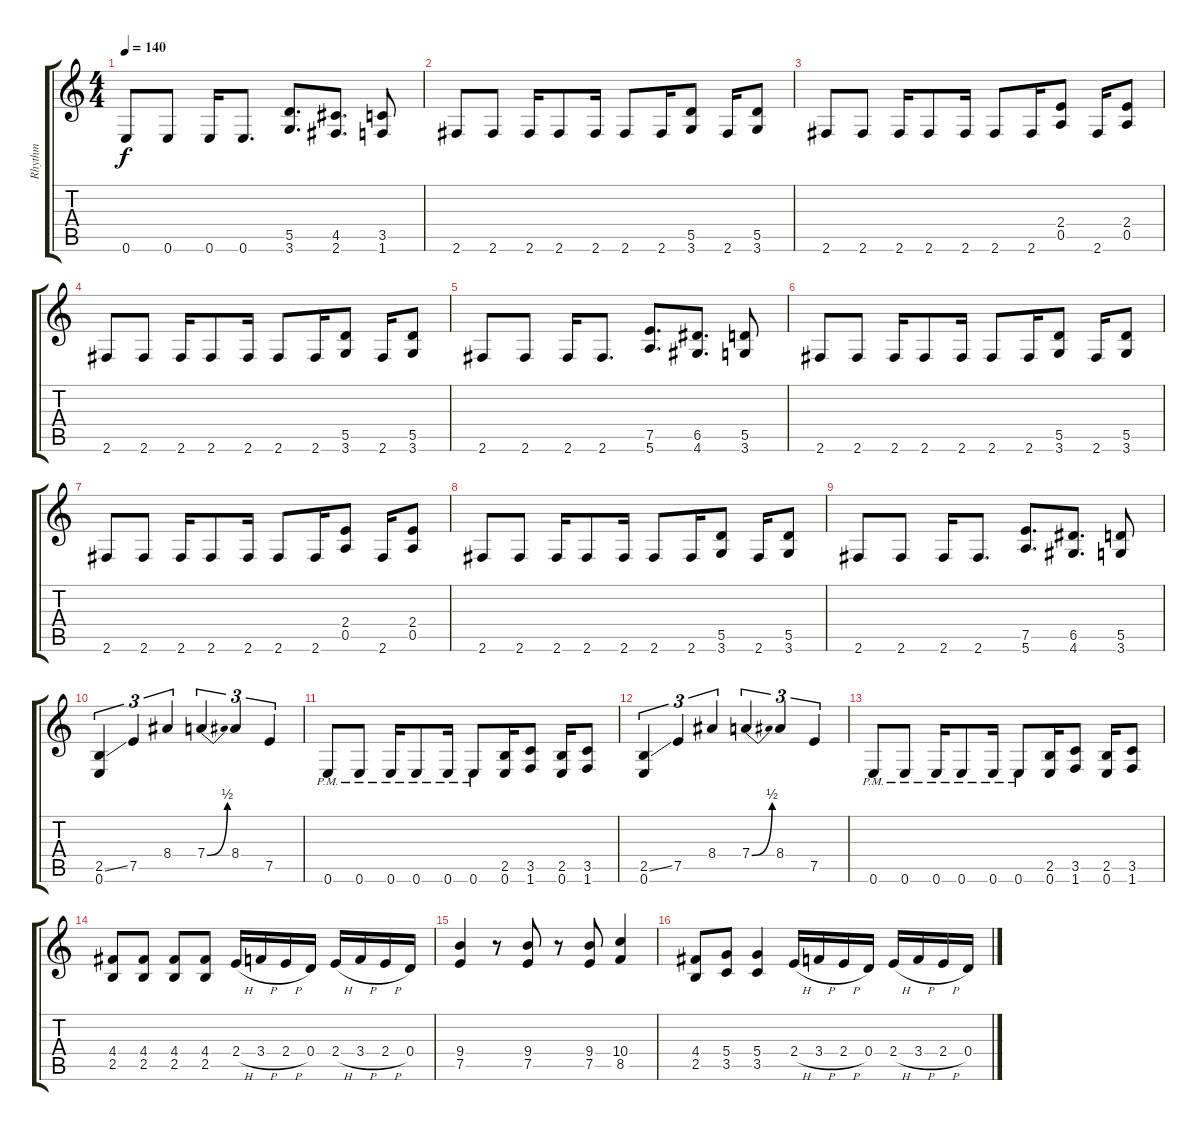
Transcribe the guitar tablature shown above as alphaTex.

\track ("Rhythm" "Rhythm") {instrument distortionguitar}
\staff {score tabs}
\tuning (E4 B3 G3 D3 A2 E2) {hide}
\ts (4 4)
\tempo 140
\clef g2
\ks c
0.6.8{dy f} 0.6.8 0.6.16 0.6.8{d} (5.5 3.6).8{d} (4.5 2.6).8{d} (3.5 1.6).8 |
2.6.8 2.6.8 2.6.16 2.6.8 2.6.16 2.6.8 2.6.16 (5.5 3.6).8 2.6.16 (5.5 3.6).8 |
2.6.8 2.6.8 2.6.16 2.6.8 2.6.16 2.6.8 2.6.16 (2.4 0.5).8 2.6.16 (2.4 0.5).8 |
2.6.8 2.6.8 2.6.16 2.6.8 2.6.16 2.6.8 2.6.16 (5.5 3.6).8 2.6.16 (5.5 3.6).8 |
2.6.8 2.6.8 2.6.16 2.6.8{d} (7.5 5.6).8{d} (6.5 4.6).8{d} (5.5 3.6).8 |
2.6.8 2.6.8 2.6.16 2.6.8 2.6.16 2.6.8 2.6.16 (5.5 3.6).8 2.6.16 (5.5 3.6).8 |
2.6.8 2.6.8 2.6.16 2.6.8 2.6.16 2.6.8 2.6.16 (2.4 0.5).8 2.6.16 (2.4 0.5).8 |
2.6.8 2.6.8 2.6.16 2.6.8 2.6.16 2.6.8 2.6.16 (5.5 3.6).8 2.6.16 (5.5 3.6).8 |
2.6.8 2.6.8 2.6.16 2.6.8{d} (7.5 5.6).8{d} (6.5 4.6).8{d} (5.5 3.6).8 |
(2.5{ss} 0.6).4{tu (3 2)} 7.5.4{tu (3 2)} 8.4.4{tu (3 2)} 7.4{be (bend 0 0 60 2)}.4{tu (3 2)} 8.4.4{tu (3 2)} 7.5.4{tu (3 2)} |
0.6{pm}.8 0.6{pm}.8 0.6{pm}.16 0.6{pm}.8 0.6{pm}.16 0.6{pm}.8 (2.5 0.6).16 (3.5 1.6).8 (2.5 0.6).16 (3.5 1.6).8 |
(2.5{ss} 0.6).4{tu (3 2)} 7.5.4{tu (3 2)} 8.4.4{tu (3 2)} 7.4{be (bend 0 0 60 2)}.4{tu (3 2)} 8.4.4{tu (3 2)} 7.5.4{tu (3 2)} |
0.6{pm}.8 0.6{pm}.8 0.6{pm}.16 0.6{pm}.8 0.6{pm}.16 0.6{pm}.8 (2.5 0.6).16 (3.5 1.6).8 (2.5 0.6).16 (3.5 1.6).8 |
(4.4 2.5).8 (4.4 2.5).8 (4.4 2.5).8 (4.4 2.5).8 2.4{h}.16 3.4{h}.16 2.4{h}.16 0.4.16 2.4{h}.16 3.4{h}.16 2.4{h}.16 0.4.16 |
(9.4 7.5).4 r.8 (9.4 7.5).8 r.8 (9.4 7.5).8 (10.4 8.5).4 |
(4.4 2.5).8 (5.4 3.5).8 (5.4 3.5).4 2.4{h}.16 3.4{h}.16 2.4{h}.16 0.4.16 2.4{h}.16 3.4{h}.16 2.4{h}.16 0.4.16
